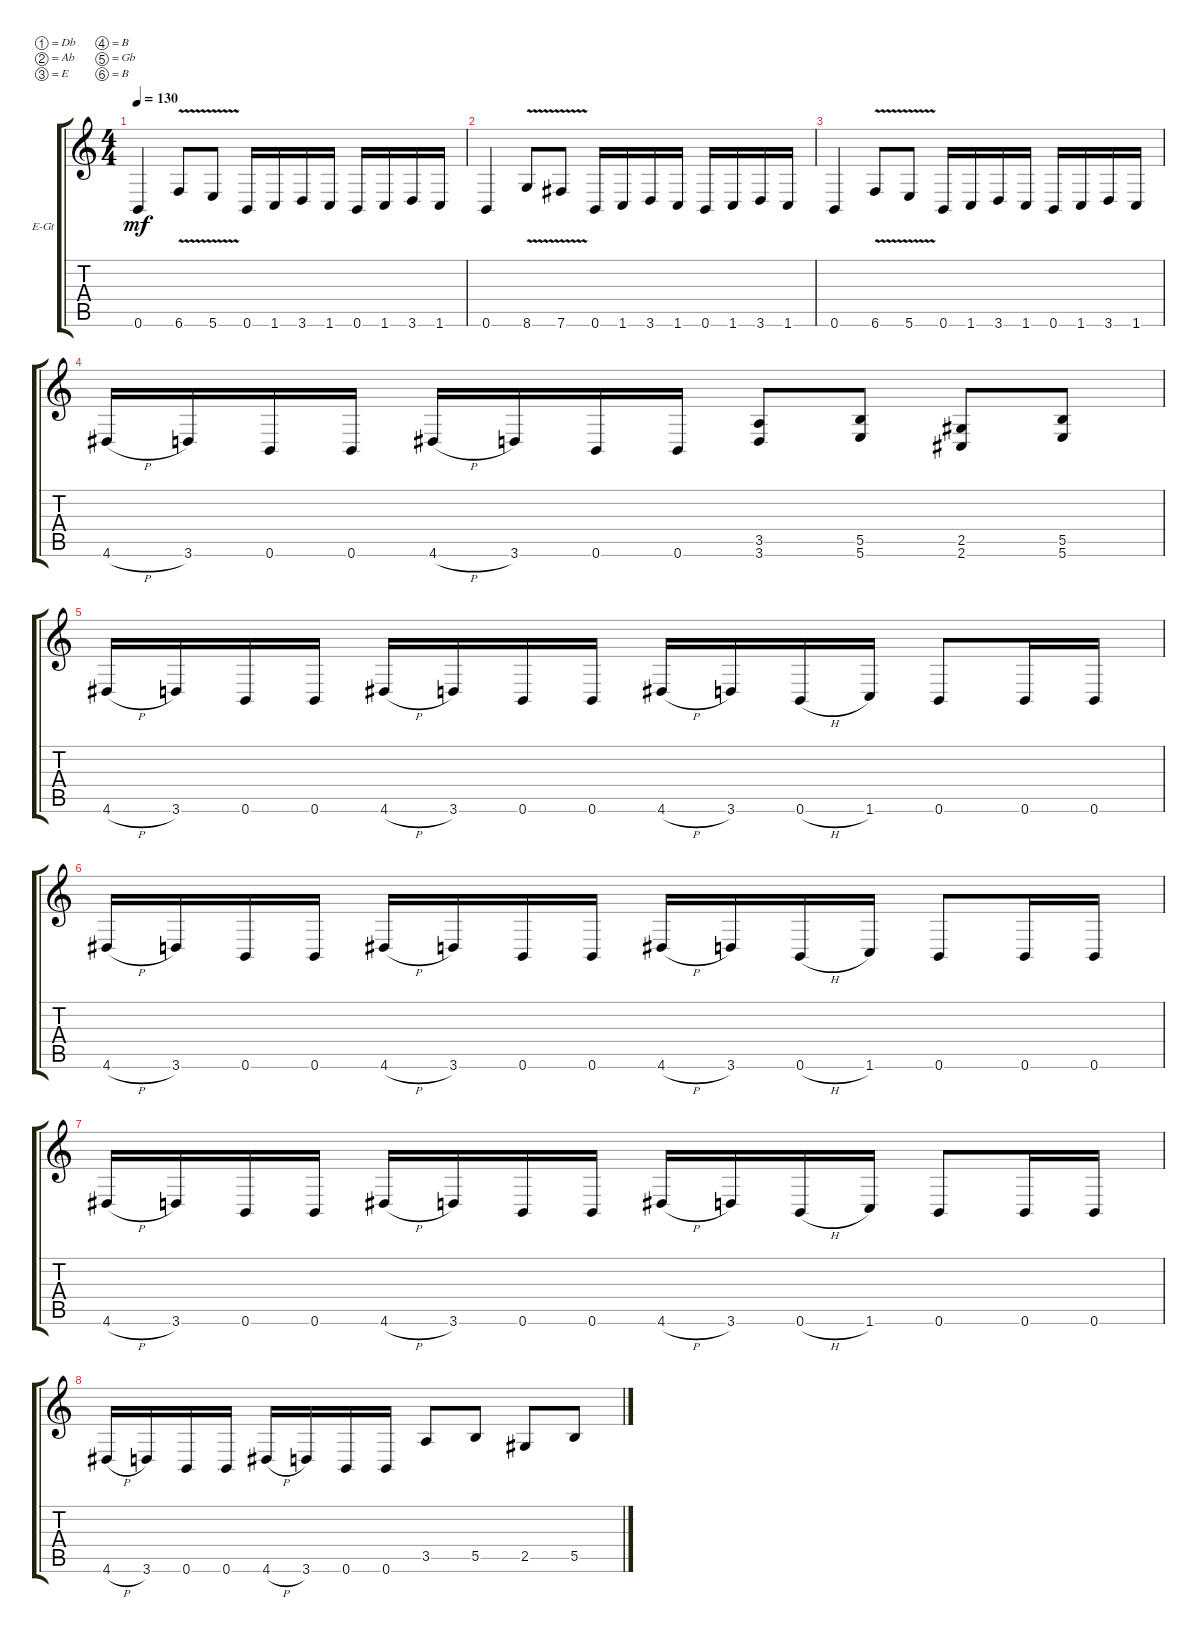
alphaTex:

\defaultSystemsLayout 4
\bracketExtendMode groupsimilarinstruments
\firstSystemTrackNameOrientation horizontal
\otherSystemsTrackNameOrientation horizontal
\track ("Electric Guitar" "E-Gt") {instrument distortionguitar}
\staff {score tabs}
\tuning (Db4 Ab3 E3 B2 Gb2 B1)
\ts (4 4)
\tempo 130
\clef g2
\ks c
0.6.4{dy mf} 6.6{v}.8 5.6{v}.8 0.6.16 1.6.16 3.6.16 1.6.16 0.6.16 1.6.16 3.6.16 1.6.16 |
0.6.4 8.6{v}.8 7.6{v}.8 0.6.16 1.6.16 3.6.16 1.6.16 0.6.16 1.6.16 3.6.16 1.6.16 |
0.6.4 6.6{v}.8 5.6{v}.8 0.6.16 1.6.16 3.6.16 1.6.16 0.6.16 1.6.16 3.6.16 1.6.16 |
4.6{h}.16 3.6.16 0.6.16 0.6.16 4.6{h}.16 3.6.16 0.6.16 0.6.16 (3.6 3.5).8 (5.5 5.6).8 (2.6 2.5).8 (5.5 5.6).8 |
4.6{h}.16 3.6.16 0.6.16 0.6.16 4.6{h}.16 3.6.16 0.6.16 0.6.16 4.6{h}.16 3.6.16 0.6{h}.16 1.6.16 0.6.8 0.6.16 0.6.16 |
4.6{h}.16 3.6.16 0.6.16 0.6.16 4.6{h}.16 3.6.16 0.6.16 0.6.16 4.6{h}.16 3.6.16 0.6{h}.16 1.6.16 0.6.8 0.6.16 0.6.16 |
4.6{h}.16 3.6.16 0.6.16 0.6.16 4.6{h}.16 3.6.16 0.6.16 0.6.16 4.6{h}.16 3.6.16 0.6{h}.16 1.6.16 0.6.8 0.6.16 0.6.16 |
4.6{h}.16 3.6.16 0.6.16 0.6.16 4.6{h}.16 3.6.16 0.6.16 0.6.16 3.5.8 5.5.8 2.5.8 5.5.8
